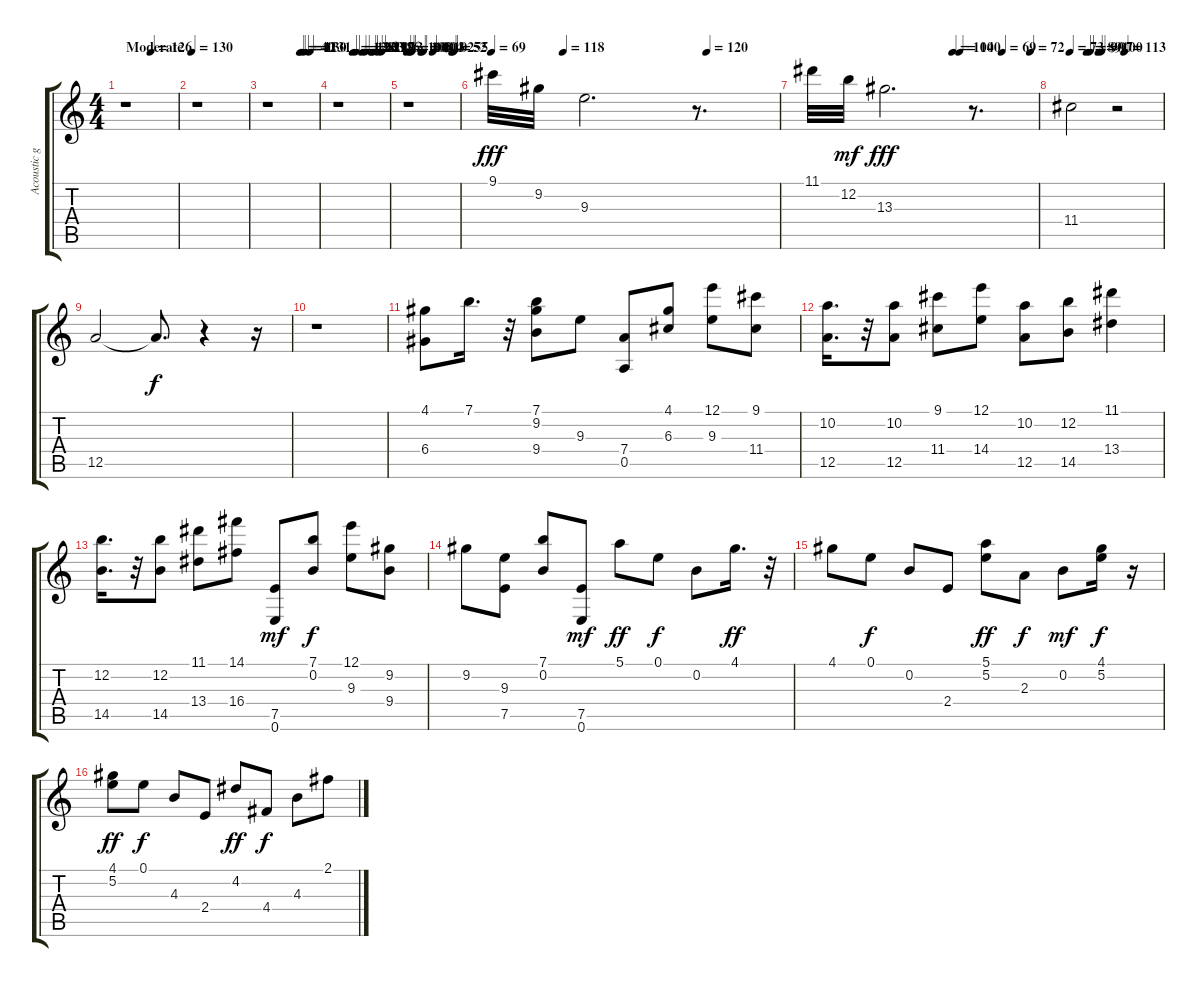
\track ("Acoustic guitar" "Acoustic g") {instrument acousticguitarsteel}
\staff {score tabs}
\tuning (E4 B3 G3 D3 A2 E2) {hide}
\ts (4 4)
\tempo (130 "Moderate")
\tempo (126 0.5)
\tempo (130 "Moderate")
\clef g2
\ks c
r.1{dy fff instrument acousticguitarsteel} |
r.1 |
\tempo (40 0.65625)
\tempo (42 0.6875)
\tempo (130 0.75)
\tempo (131 0.84375)
r.1 |
\tempo (128 0.3125)
\tempo (126 0.375)
\tempo (123 0.5)
\tempo (122 0.5625)
\tempo (118 0.6875)
\tempo (117 0.71875)
\tempo (116 0.8125)
\tempo (113 0.875)
r.1 |
\tempo 110
\tempo (109 0.0625)
\tempo (108 0.09375)
\tempo (104 0.28125)
\tempo (103 0.3125)
\tempo (102 0.5)
\tempo (52 0.875)
\tempo (55 0.90625)
r.1 |
\tempo 69
\tempo (118 0.25)
\tempo (120 0.75)
9.1.32 9.2.32 9.3.2{d} r.8{d} |
\tempo (104 0.625)
\tempo (100 0.65625)
\tempo (69 0.84375)
\tempo (72 0.96875)
11.1.32 12.2.32{dy mf} 13.3.2{d dy fff} r.8{d} |
\tempo 73
\tempo (89 0.1875)
\tempo (90 0.21875)
\tempo (97 0.3125)
\tempo (100 0.34375)
\tempo (113 0.59375)
11.4.2 r.2 |
12.5.2 12.5{t}.8{d dy f} r.4 r.16 |
r.1 |
(4.1 6.4).8 7.1.16{d} r.32 (7.1 9.2 9.4).8 9.3.8 (7.4 0.5).8 (4.1 6.3).8 (12.1 9.3).8 (9.1 11.4).8 |
(10.2 12.5).16{d} r.32 (10.2 12.5).8 (9.1 11.4).8 (12.1 14.4).8 (10.2 12.5).8 (12.2 14.5).8 (11.1 13.4).4 |
(12.2 14.5).16{d} r.32 (12.2 14.5).8 (11.1 13.4).8 (14.1 16.4).8 (7.5 0.6).8{dy mf} (7.1 0.2).8{dy f} (12.1 9.3).8 (9.2 9.4).8 |
9.2.8 (9.3 7.5).8 (7.1 0.2).8 (7.5 0.6).8{dy mf} 5.1.8{dy ff} 0.1.8{dy f} 0.2.8 4.1.16{d dy ff} r.32 |
4.1.8 0.1.8{dy f} 0.2.8 2.4.8 (5.1 5.2).8{dy ff} 2.3.8{dy f} 0.2.8{dy mf} (4.1 5.2).16{dy f} r.16 |
(4.1 5.2).8{dy ff} 0.1.8{dy f} 4.3.8 2.4.8 4.2.8{dy ff} 4.4.8{dy f} 4.3.8 2.1.8
